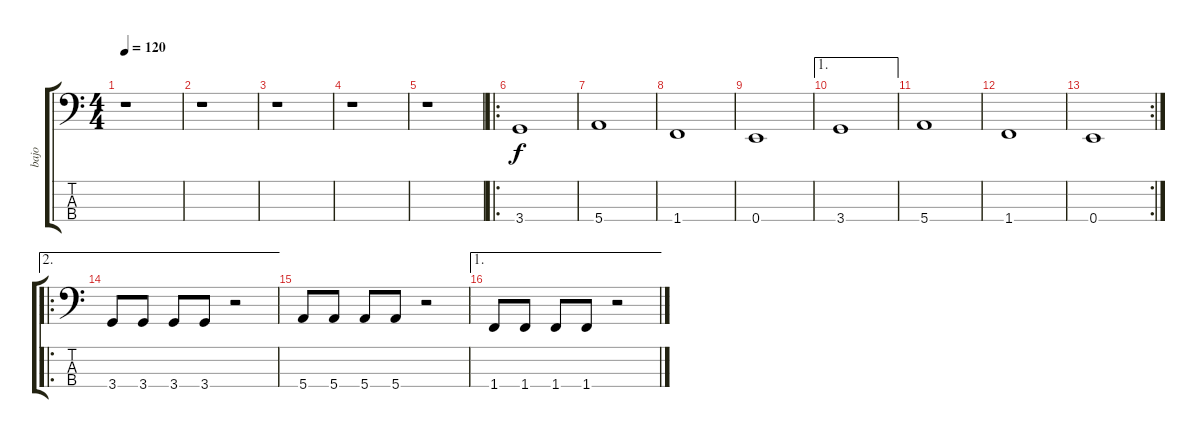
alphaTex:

\track ("bajo" "bajo") {instrument electricbassfinger}
\staff {score tabs}
\tuning (G2 D2 A1 E1) {hide}
\ts (4 4)
\tempo 120
\clef f4
\ks c
r.1{dy f} |
r.1 |
r.1 |
r.1 |
r.1 |
\ro
3.4.1 |
5.4.1 |
1.4.1 |
0.4.1 |
\ae 1
3.4.1 |
5.4.1 |
1.4.1 |
\rc 2
0.4.1 |
\ae 2
\ro
3.4.8 3.4.8 3.4.8 3.4.8 r.2 |
5.4.8 5.4.8 5.4.8 5.4.8 r.2 |
\ae 1
1.4.8 1.4.8 1.4.8 1.4.8 r.2
